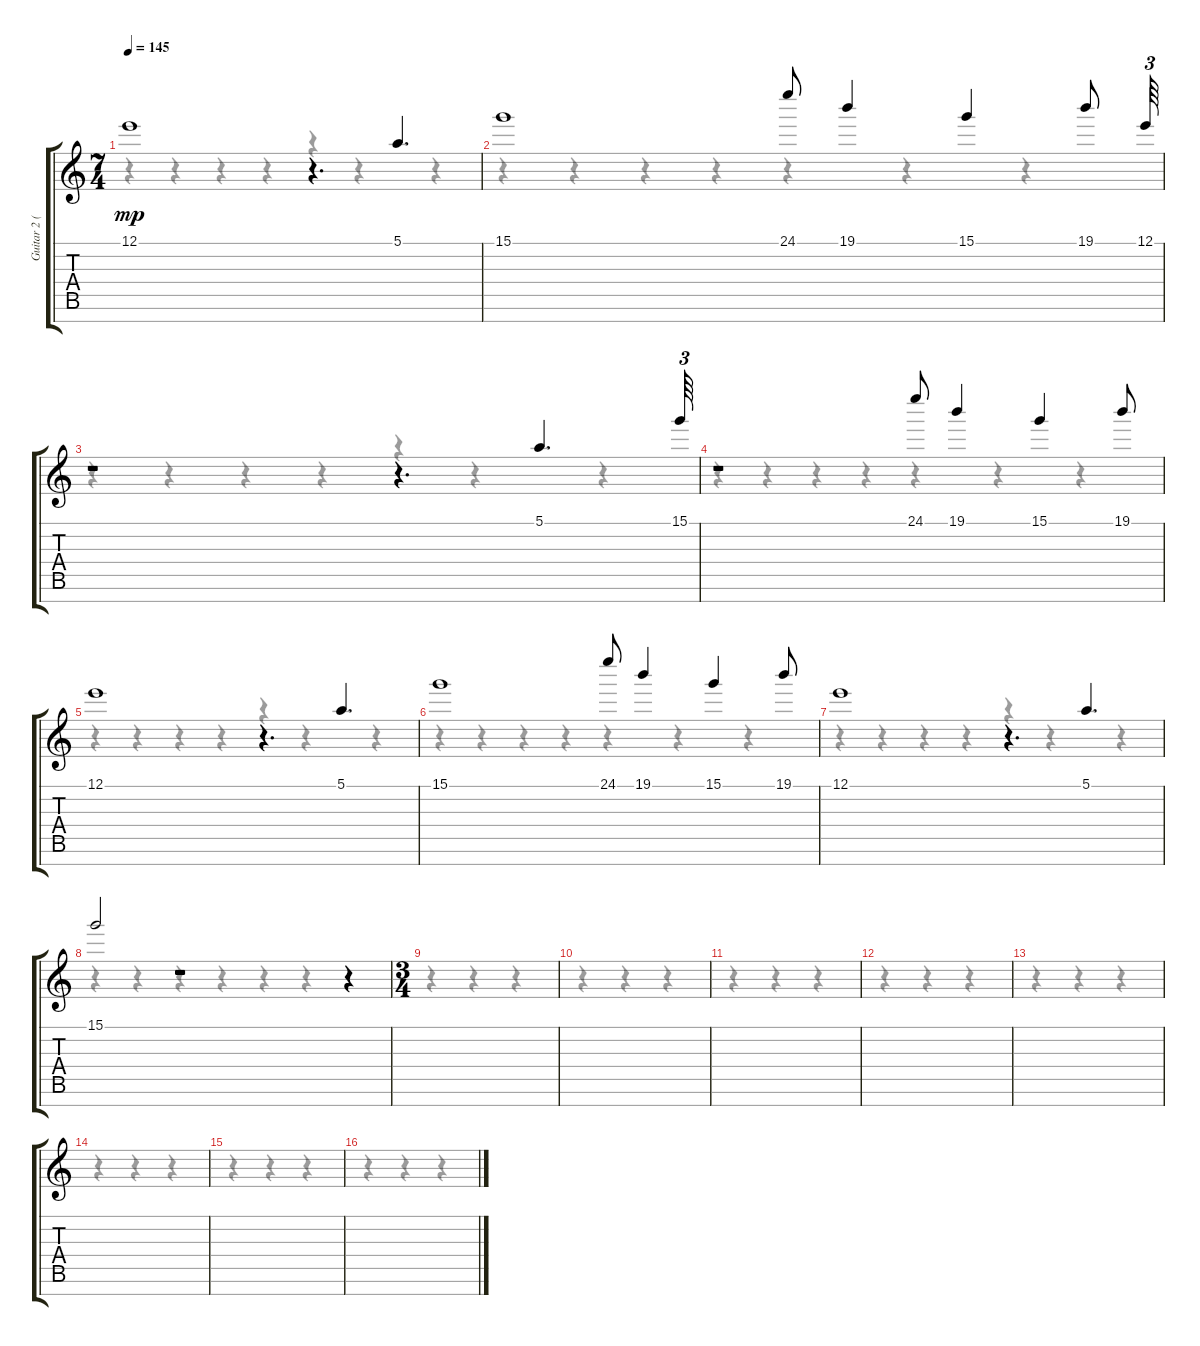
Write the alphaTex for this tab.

\track ("Guitar 2 (Clean)" "Guitar 2 (") {instrument electricguitarclean}
\staff {score tabs}
\tuning (E4 B3 G3 D3 A2 E2 B1) {hide}
\voice
\ts (7 4)
\tempo 145
\clef g2
\ks c
12.1.1{dy mp} r.4{d} 5.1.4{d} |
15.1.1 24.1.8 19.1.4 15.1.4 19.1.8 12.1.64{tu (3 2)} |
r.1 r.4{d} 5.1.4{d} 15.1.64{tu (3 2)} |
r.1 24.1.8 19.1.4 15.1.4 19.1.8 |
12.1.1 r.4{d} 5.1.4{d} |
15.1.1 24.1.8 19.1.4 15.1.4 19.1.8 |
12.1.1 r.4{d} 5.1.4{d} |
15.1.2 r.1 r.4 |
\ts (3 4)
|
|
|
|
|
|
|
\voice
\clef g2
\ottava regular
\simile none
\ks c
r.4{dy f} r.4 r.4 r.4 r.4 r.4 r.4 |
r.4 r.4 r.4 r.4 r.4 r.4 r.4 |
r.4 r.4 r.4 r.4 r.4 r.4 r.4 |
r.4 r.4 r.4 r.4 r.4 r.4 r.4 |
r.4 r.4 r.4 r.4 r.4 r.4 r.4 |
r.4 r.4 r.4 r.4 r.4 r.4 r.4 |
r.4 r.4 r.4 r.4 r.4 r.4 r.4 |
r.4 r.4 r.4 r.4 r.4 r.4 r.4 |
r.4 r.4 r.4 |
r.4 r.4 r.4 |
r.4 r.4 r.4 |
r.4 r.4 r.4 |
r.4 r.4 r.4 |
r.4 r.4 r.4 |
r.4 r.4 r.4 |
r.4 r.4 r.4
